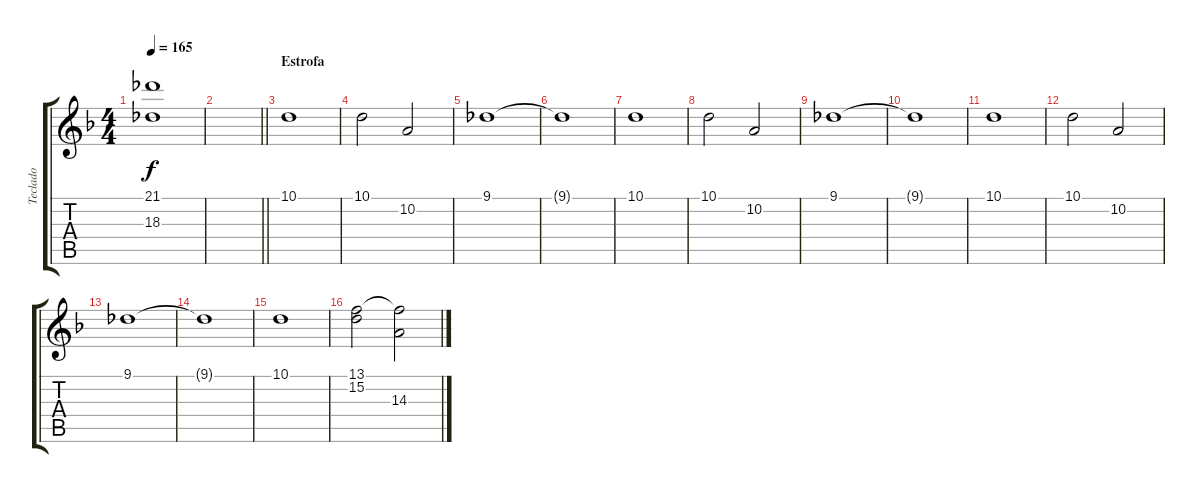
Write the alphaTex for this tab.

\track ("Teclado" "Teclado") {instrument stringensemble1}
\staff {score tabs}
\tuning (E4 B3 G3 D3 A2 D2) {hide}
\ts (4 4)
\tempo 165
\clef g2
\ks f
(21.1 18.3).1{dy f} |
\barLineRight lightlight
|
\section ("" "Estrofa")
10.1.1 |
10.1.2 10.2.2 |
9.1.1 |
9.1{t}.1 |
10.1.1 |
10.1.2 10.2.2 |
9.1.1 |
9.1{t}.1 |
10.1.1 |
10.1.2 10.2.2 |
9.1.1 |
9.1{t}.1 |
10.1.1 |
(13.1 15.2).2 (13.1{t} 14.3).2
